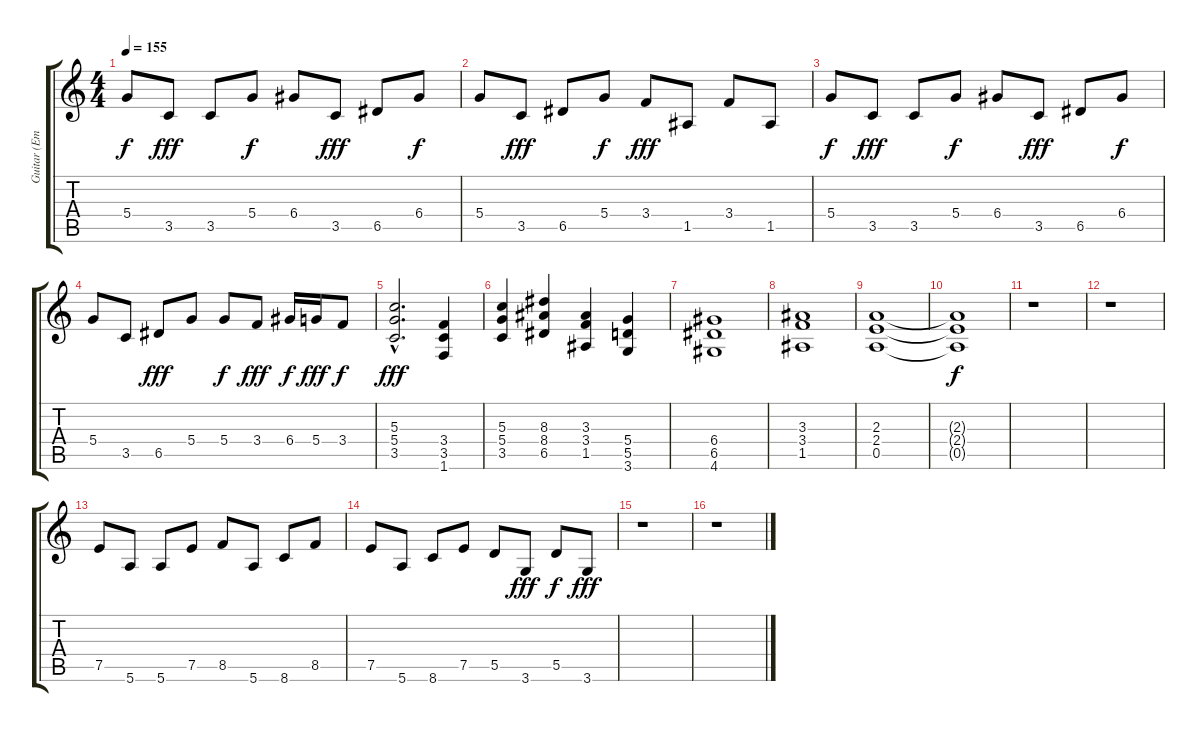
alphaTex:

\track ("Guitar (Emppu)" "Guitar (Em") {instrument distortionguitar}
\staff {score tabs}
\tuning (E4 B3 G3 D3 A2 E2) {hide}
\ts (4 4)
\tempo 155
\clef g2
\ks c
5.4.8{dy f} 3.5.8{dy fff} 3.5.8 5.4.8{dy f} 6.4.8 3.5.8{dy fff} 6.5.8 6.4.8{dy f} |
5.4.8 3.5.8{dy fff} 6.5.8 5.4.8{dy f} 3.4.8{dy fff} 1.5.8 3.4.8 1.5.8 |
5.4.8{dy f} 3.5.8{dy fff} 3.5.8 5.4.8{dy f} 6.4.8 3.5.8{dy fff} 6.5.8 6.4.8{dy f} |
5.4.8 3.5.8 6.5.8{dy fff} 5.4.8 5.4.8{dy f} 3.4.8{dy fff} 6.4.16{dy f} 5.4.16{dy fff} 3.4.8{dy f} |
(5.3{hac} 5.4{hac} 3.5{hac}).2{d dy fff} (3.4 3.5 1.6).4 |
(5.3 5.4 3.5).4 (8.3 8.4 6.5).4 (3.3 3.4 1.5).4 (5.4 5.5 3.6).4 |
(6.4 6.5 4.6).1 |
(3.3 3.4 1.5).1 |
(2.3 2.4 0.5).1{volume 13} |
(2.3{t} 2.4{t} 0.5{t}).1{dy f} |
r.1 |
r.1 |
7.5.8{volume 16} 5.6.8 5.6.8 7.5.8 8.5.8 5.6.8 8.6.8 8.5.8 |
7.5.8 5.6.8 8.6.8 7.5.8 5.5.8 3.6.8{dy fff} 5.5.8{dy f} 3.6.8{dy fff} |
r.1 |
r.1
